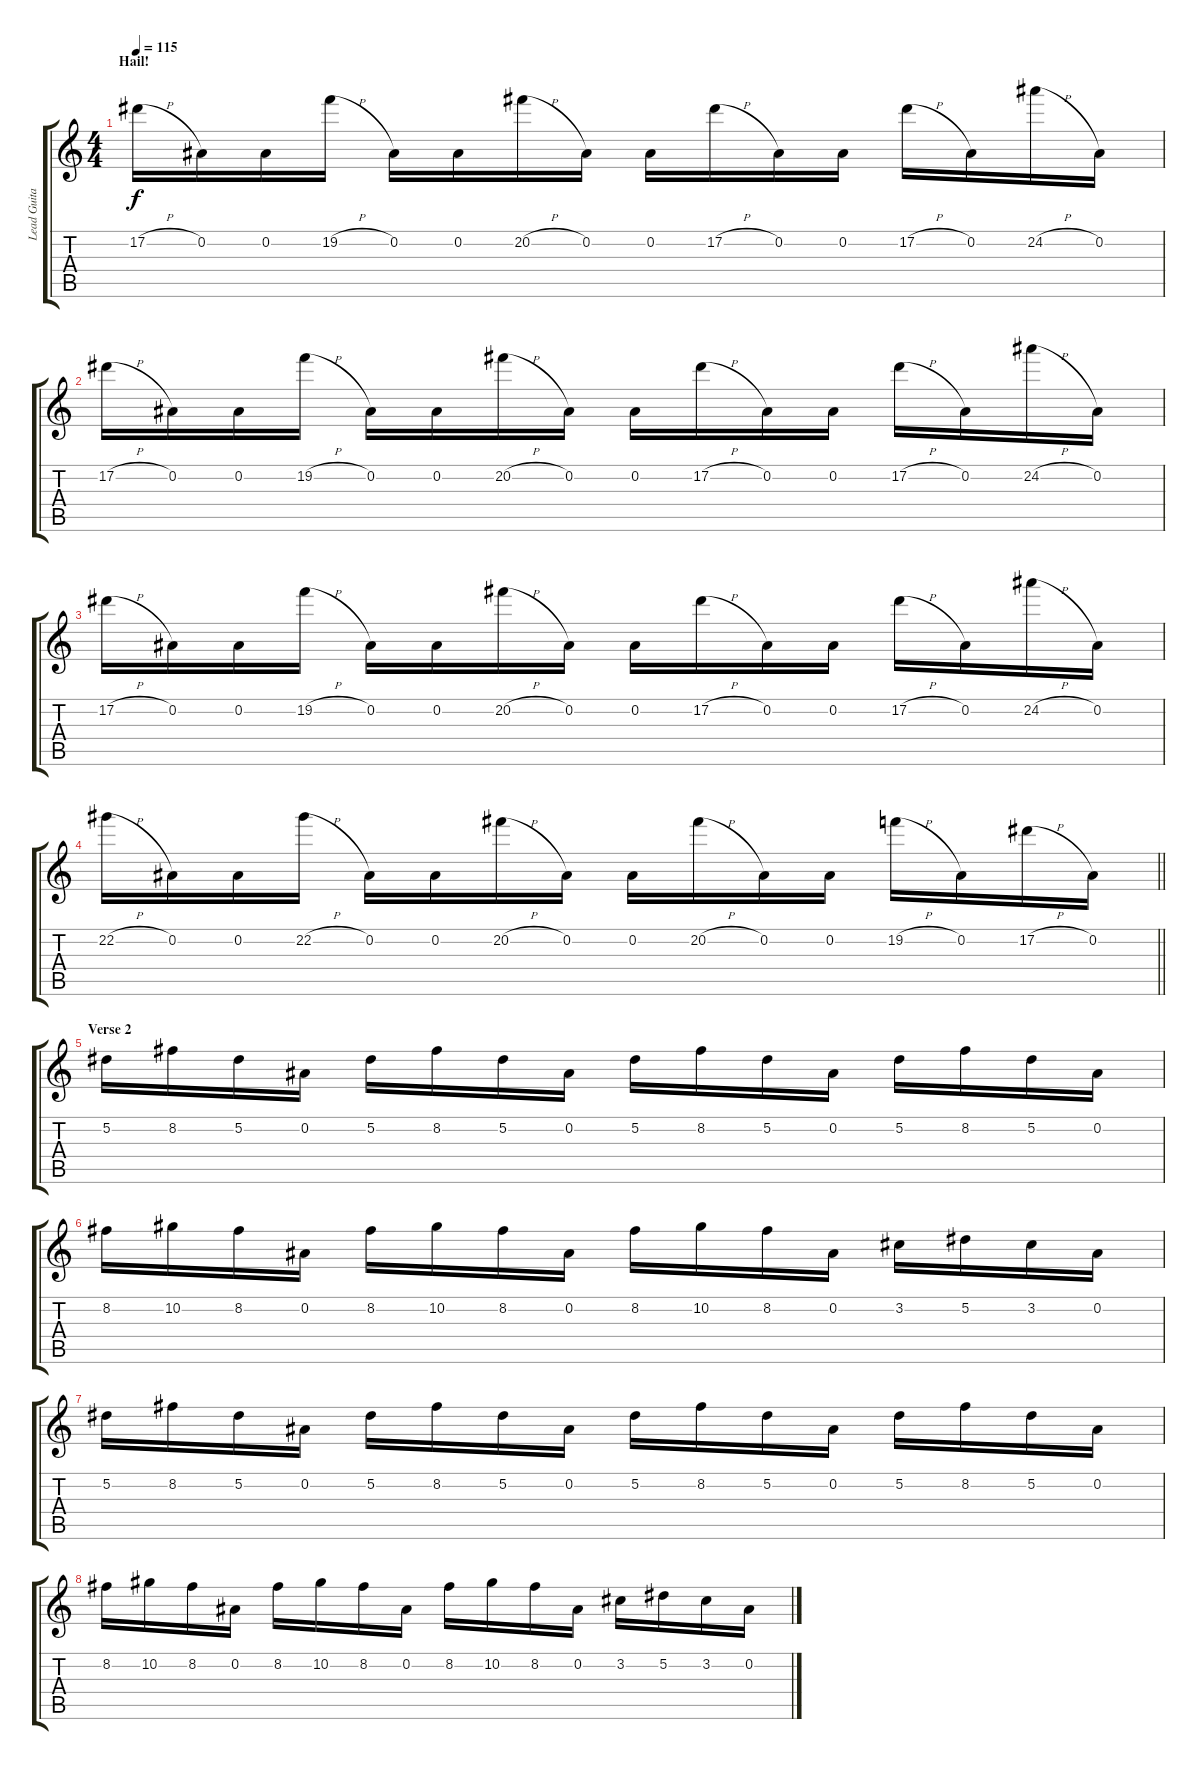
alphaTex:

\track ("Lead Guitar" "Lead Guita") {instrument distortionguitar}
\staff {score tabs}
\tuning (Eb4 Bb3 Gb3 Db3 Ab2 Db2) {hide}
\ts (4 4)
\section ("" "Hail!")
\tempo 115
\clef g2
\ks c
17.2{h}.16{dy f} 0.2.16 0.2.16 19.2{h}.16 0.2.16 0.2.16 20.2{h}.16 0.2.16 0.2.16 17.2{h}.16 0.2.16 0.2.16 17.2{h}.16 0.2.16 24.2{h}.16 0.2.16 |
17.2{h}.16 0.2.16 0.2.16 19.2{h}.16 0.2.16 0.2.16 20.2{h}.16 0.2.16 0.2.16 17.2{h}.16 0.2.16 0.2.16 17.2{h}.16 0.2.16 24.2{h}.16 0.2.16 |
17.2{h}.16 0.2.16 0.2.16 19.2{h}.16 0.2.16 0.2.16 20.2{h}.16 0.2.16 0.2.16 17.2{h}.16 0.2.16 0.2.16 17.2{h}.16 0.2.16 24.2{h}.16 0.2.16 |
\barLineRight lightlight
22.2{h}.16 0.2.16 0.2.16 22.2{h}.16 0.2.16 0.2.16 20.2{h}.16 0.2.16 0.2.16 20.2{h}.16 0.2.16 0.2.16 19.2{h}.16 0.2.16 17.2{h}.16 0.2.16 |
\section ("" "Verse 2")
5.2.16 8.2.16 5.2.16 0.2.16 5.2.16 8.2.16 5.2.16 0.2.16 5.2.16 8.2.16 5.2.16 0.2.16 5.2.16 8.2.16 5.2.16 0.2.16 |
8.2.16 10.2.16 8.2.16 0.2.16 8.2.16 10.2.16 8.2.16 0.2.16 8.2.16 10.2.16 8.2.16 0.2.16 3.2.16 5.2.16 3.2.16 0.2.16 |
5.2.16 8.2.16 5.2.16 0.2.16 5.2.16 8.2.16 5.2.16 0.2.16 5.2.16 8.2.16 5.2.16 0.2.16 5.2.16 8.2.16 5.2.16 0.2.16 |
8.2.16 10.2.16 8.2.16 0.2.16 8.2.16 10.2.16 8.2.16 0.2.16 8.2.16 10.2.16 8.2.16 0.2.16 3.2.16 5.2.16 3.2.16 0.2.16
